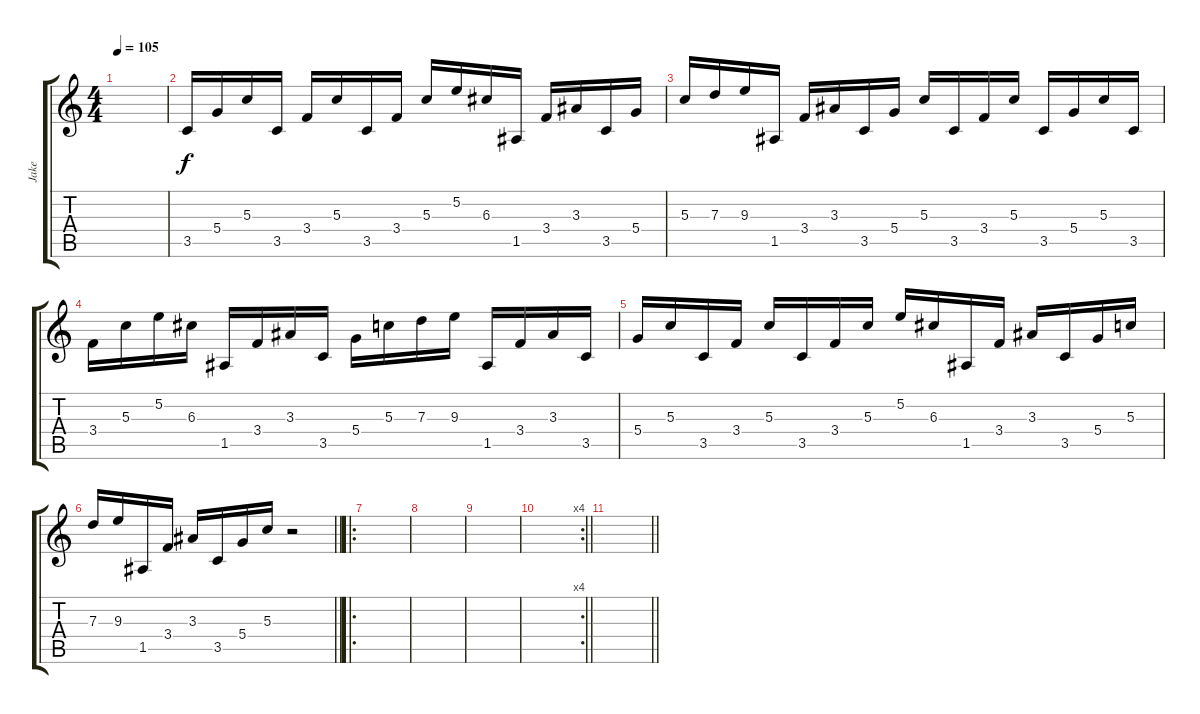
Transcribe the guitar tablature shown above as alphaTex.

\track ("Jake" "Jake") {instrument electricguitarclean}
\staff {score tabs}
\tuning (E4 B3 G3 D3 A2 D2) {hide}
\ts (4 4)
\tempo 105
\clef g2
\ks c
|
3.5.16 5.4.16 5.3.16 3.5.16 3.4.16 5.3.16 3.5.16 3.4.16 5.3.16 5.2.16 6.3.16 1.5.16 3.4.16 3.3.16 3.5.16 5.4.16 |
5.3.16 7.3.16 9.3.16 1.5.16 3.4.16 3.3.16 3.5.16 5.4.16 5.3.16 3.5.16 3.4.16 5.3.16 3.5.16 5.4.16 5.3.16 3.5.16 |
3.4.16 5.3.16 5.2.16 6.3.16 1.5.16 3.4.16 3.3.16 3.5.16 5.4.16 5.3.16 7.3.16 9.3.16 1.5.16 3.4.16 3.3.16 3.5.16 |
5.4.16 5.3.16 3.5.16 3.4.16 5.3.16 3.5.16 3.4.16 5.3.16 5.2.16 6.3.16 1.5.16 3.4.16 3.3.16 3.5.16 5.4.16 5.3.16 |
\barLineRight lightlight
7.3.16 9.3.16 1.5.16 3.4.16 3.3.16 3.5.16 5.4.16 5.3.16 r.2 |
\ro
|
|
|
\rc 4
\barLineRight lightlight
|
\barLineRight lightlight
